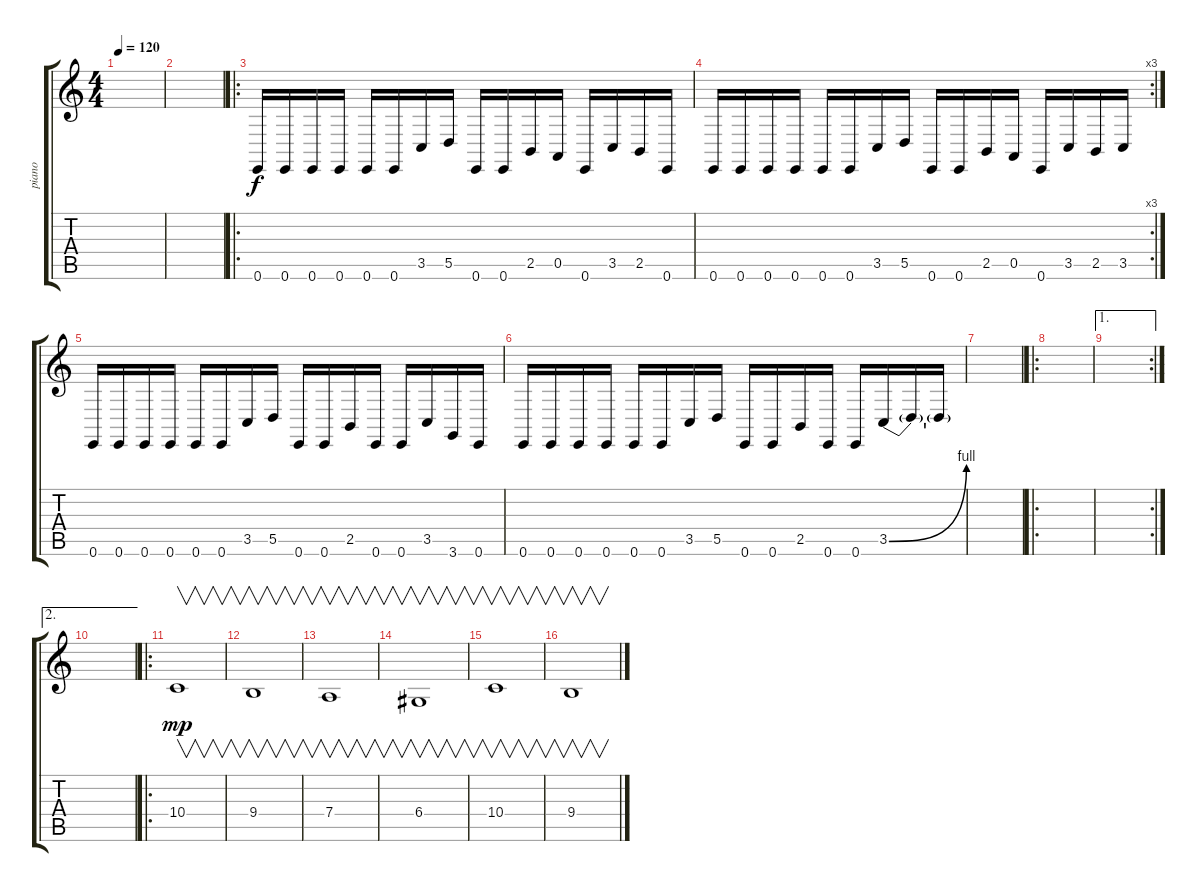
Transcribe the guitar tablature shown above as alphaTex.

\track ("piano" "piano") {instrument electricgrandpiano}
\staff {score tabs}
\tuning (E4 B3 G3 D3 A2 E2) {hide}
\ts (4 4)
\tempo 120
\clef g2
\ks c
|
|
\ro
0.6.16{instrument pad7halo} 0.6.16 0.6.16 0.6.16 0.6.16 0.6.16 3.5.16 5.5.16 0.6.16 0.6.16 2.5.16 0.5.16 0.6.16 3.5.16 2.5.16 0.6.16 |
\rc 3
0.6.16 0.6.16 0.6.16 0.6.16 0.6.16 0.6.16 3.5.16 5.5.16 0.6.16 0.6.16 2.5.16 0.5.16 0.6.16 3.5.16 2.5.16 3.5.16 |
0.6.16 0.6.16 0.6.16 0.6.16 0.6.16 0.6.16 3.5.16 5.5.16 0.6.16 0.6.16 2.5.16 0.6.16 0.6.16 3.5.16 3.6.16 0.6.16 |
0.6.16 0.6.16 0.6.16 0.6.16 0.6.16 0.6.16 3.5.16 5.5.16 0.6.16 0.6.16 2.5.16 0.6.16 0.6.16 3.5{be (bend 0 0 60 4)}.16 3.5{t}.16 3.5{t}.16 |
|
\ro
|
\ae 1
\rc 2
|
\ae 2
|
\ro
10.4.1{v dy mp instrument pad4choir} |
9.4.1{v} |
7.4.1{v} |
6.4.1{v} |
10.4.1{v} |
9.4.1{v}
